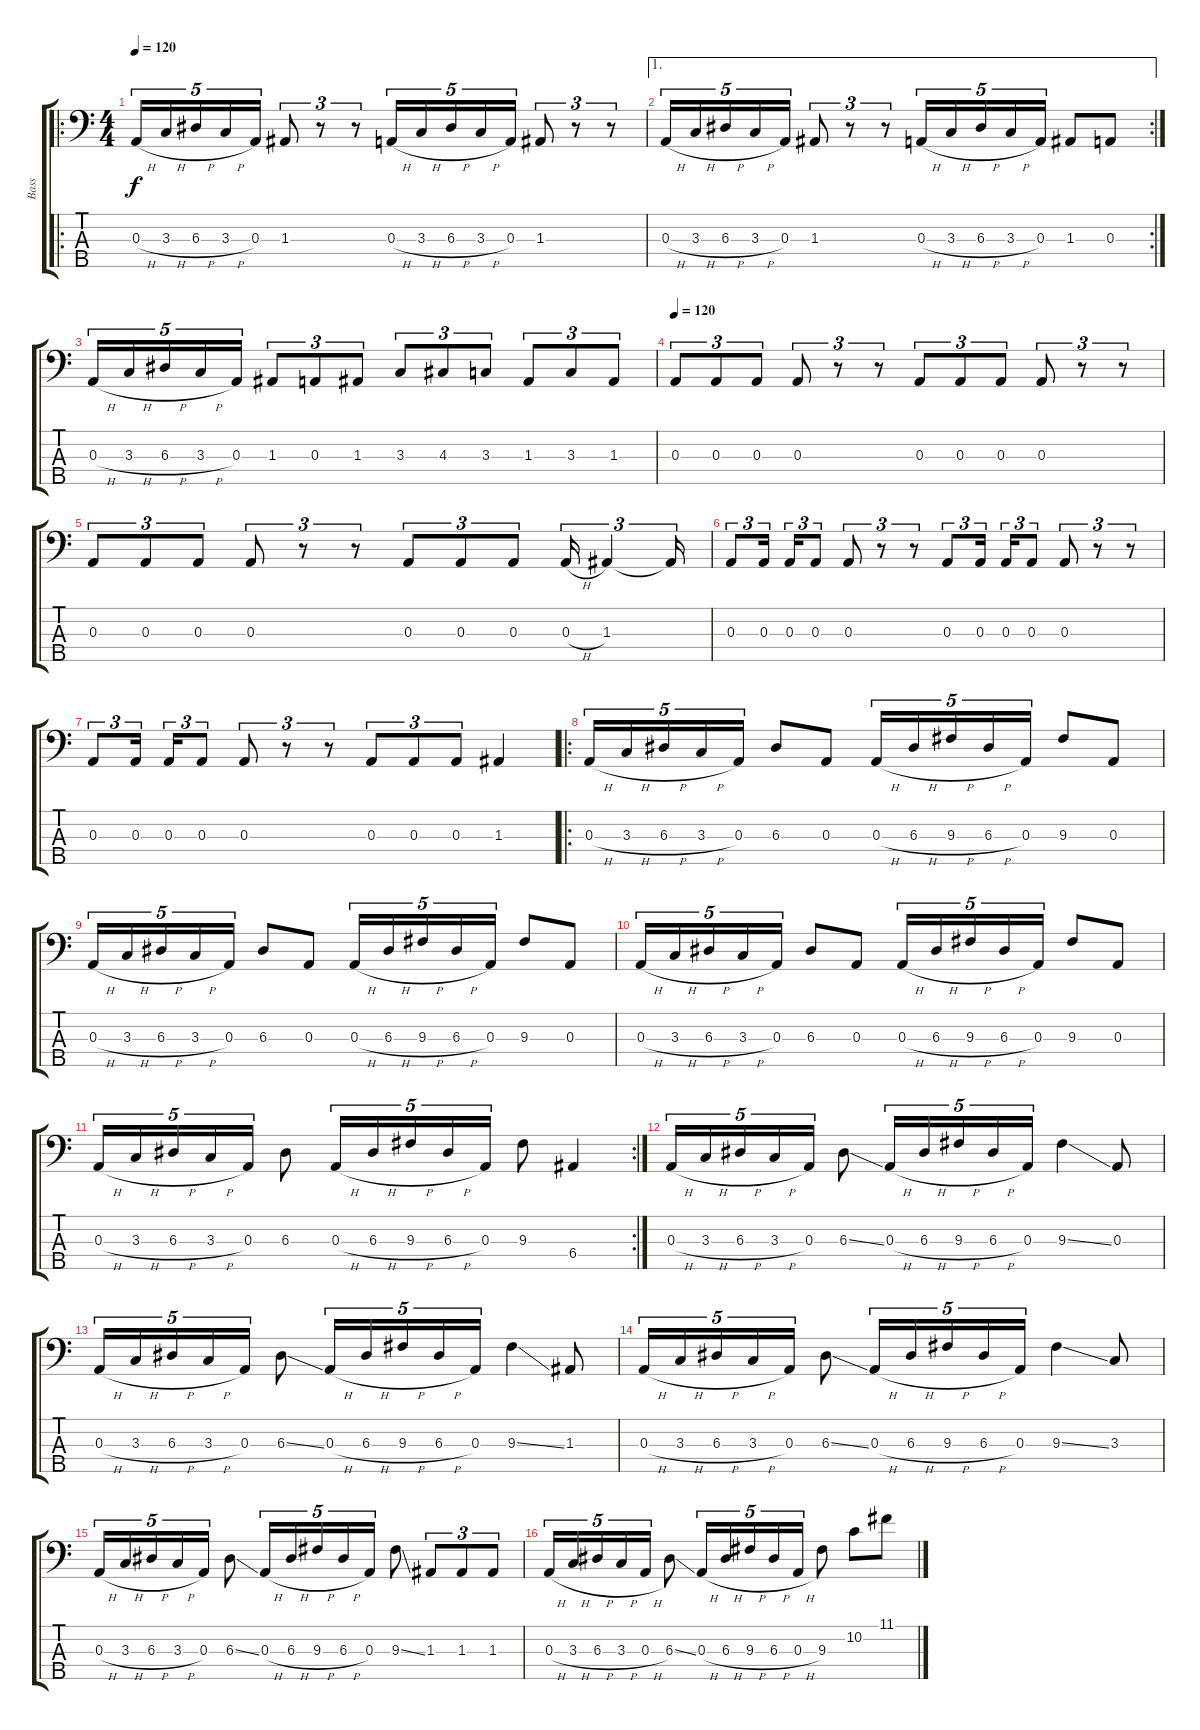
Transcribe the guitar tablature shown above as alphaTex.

\track ("Bass" "Bass") {instrument electricbassfinger}
\staff {score tabs}
\tuning (G2 D2 A1 E1 B0) {hide}
\ro
\ts (4 4)
\tempo 120
\clef f4
\ks c
0.3{h}.16{tu (5 4) dy f} 3.3{h}.16{tu (5 4)} 6.3{h}.16{tu (5 4)} 3.3{h}.16{tu (5 4)} 0.3.16{tu (5 4)} 1.3.8{tu (3 2)} r.8{tu (3 2)} r.8{tu (3 2)} 0.3{h}.16{tu (5 4)} 3.3{h}.16{tu (5 4)} 6.3{h}.16{tu (5 4)} 3.3{h}.16{tu (5 4)} 0.3.16{tu (5 4)} 1.3.8{tu (3 2)} r.8{tu (3 2)} r.8{tu (3 2)} |
\ae 1
\rc 2
0.3{h}.16{tu (5 4)} 3.3{h}.16{tu (5 4)} 6.3{h}.16{tu (5 4)} 3.3{h}.16{tu (5 4)} 0.3.16{tu (5 4)} 1.3.8{tu (3 2)} r.8{tu (3 2)} r.8{tu (3 2)} 0.3{h}.16{tu (5 4)} 3.3{h}.16{tu (5 4)} 6.3{h}.16{tu (5 4)} 3.3{h}.16{tu (5 4)} 0.3.16{tu (5 4)} 1.3.8 0.3.8 |
0.3{h}.16{tu (5 4)} 3.3{h}.16{tu (5 4)} 6.3{h}.16{tu (5 4)} 3.3{h}.16{tu (5 4)} 0.3.16{tu (5 4)} 1.3.8{tu (3 2)} 0.3.8{tu (3 2)} 1.3.8{tu (3 2)} 3.3.8{tu (3 2)} 4.3.8{tu (3 2)} 3.3.8{tu (3 2)} 1.3.8{tu (3 2)} 3.3.8{tu (3 2)} 1.3.8{tu (3 2)} |
\tempo 120
0.3.8{tu (3 2) instrument electricbassfinger} 0.3.8{tu (3 2)} 0.3.8{tu (3 2)} 0.3.8{tu (3 2)} r.8{tu (3 2)} r.8{tu (3 2)} 0.3.8{tu (3 2)} 0.3.8{tu (3 2)} 0.3.8{tu (3 2)} 0.3.8{tu (3 2)} r.8{tu (3 2)} r.8{tu (3 2)} |
0.3.8{tu (3 2)} 0.3.8{tu (3 2)} 0.3.8{tu (3 2)} 0.3.8{tu (3 2)} r.8{tu (3 2)} r.8{tu (3 2)} 0.3.8{tu (3 2)} 0.3.8{tu (3 2)} 0.3.8{tu (3 2)} 0.3{h}.16{tu (3 2)} 1.3.4{tu (3 2)} 1.3{t}.16{tu (3 2)} |
0.3.8{tu (3 2)} 0.3.16{tu (3 2)} 0.3.16{tu (3 2)} 0.3.8{tu (3 2)} 0.3.8{tu (3 2)} r.8{tu (3 2)} r.8{tu (3 2)} 0.3.8{tu (3 2)} 0.3.16{tu (3 2)} 0.3.16{tu (3 2)} 0.3.8{tu (3 2)} 0.3.8{tu (3 2)} r.8{tu (3 2)} r.8{tu (3 2)} |
0.3.8{tu (3 2)} 0.3.16{tu (3 2)} 0.3.16{tu (3 2)} 0.3.8{tu (3 2)} 0.3.8{tu (3 2)} r.8{tu (3 2)} r.8{tu (3 2)} 0.3.8{tu (3 2)} 0.3.8{tu (3 2)} 0.3.8{tu (3 2)} 1.3.4 |
\ro
0.3{h}.16{tu (5 4)} 3.3{h}.16{tu (5 4)} 6.3{h}.16{tu (5 4)} 3.3{h}.16{tu (5 4)} 0.3.16{tu (5 4)} 6.3.8 0.3.8 0.3{h}.16{tu (5 4)} 6.3{h}.16{tu (5 4)} 9.3{h}.16{tu (5 4)} 6.3{h}.16{tu (5 4)} 0.3.16{tu (5 4)} 9.3.8 0.3.8 |
0.3{h}.16{tu (5 4)} 3.3{h}.16{tu (5 4)} 6.3{h}.16{tu (5 4)} 3.3{h}.16{tu (5 4)} 0.3.16{tu (5 4)} 6.3.8 0.3.8 0.3{h}.16{tu (5 4)} 6.3{h}.16{tu (5 4)} 9.3{h}.16{tu (5 4)} 6.3{h}.16{tu (5 4)} 0.3.16{tu (5 4)} 9.3.8 0.3.8 |
0.3{h}.16{tu (5 4)} 3.3{h}.16{tu (5 4)} 6.3{h}.16{tu (5 4)} 3.3{h}.16{tu (5 4)} 0.3.16{tu (5 4)} 6.3.8 0.3.8 0.3{h}.16{tu (5 4)} 6.3{h}.16{tu (5 4)} 9.3{h}.16{tu (5 4)} 6.3{h}.16{tu (5 4)} 0.3.16{tu (5 4)} 9.3.8 0.3.8 |
\rc 2
0.3{h}.16{tu (5 4)} 3.3{h}.16{tu (5 4)} 6.3{h}.16{tu (5 4)} 3.3{h}.16{tu (5 4)} 0.3.16{tu (5 4)} 6.3.8 0.3{h}.16{tu (5 4)} 6.3{h}.16{tu (5 4)} 9.3{h}.16{tu (5 4)} 6.3{h}.16{tu (5 4)} 0.3.16{tu (5 4)} 9.3.8 6.4.4 |
0.3{h}.16{tu (5 4)} 3.3{h}.16{tu (5 4)} 6.3{h}.16{tu (5 4)} 3.3{h}.16{tu (5 4)} 0.3.16{tu (5 4)} 6.3{ss}.8 0.3{h}.16{tu (5 4)} 6.3{h}.16{tu (5 4)} 9.3{h}.16{tu (5 4)} 6.3{h}.16{tu (5 4)} 0.3.16{tu (5 4)} 9.3{ss}.4 0.3.8 |
0.3{h}.16{tu (5 4)} 3.3{h}.16{tu (5 4)} 6.3{h}.16{tu (5 4)} 3.3{h}.16{tu (5 4)} 0.3.16{tu (5 4)} 6.3{ss}.8 0.3{h}.16{tu (5 4)} 6.3{h}.16{tu (5 4)} 9.3{h}.16{tu (5 4)} 6.3{h}.16{tu (5 4)} 0.3.16{tu (5 4)} 9.3{ss}.4 1.3.8 |
0.3{h}.16{tu (5 4)} 3.3{h}.16{tu (5 4)} 6.3{h}.16{tu (5 4)} 3.3{h}.16{tu (5 4)} 0.3.16{tu (5 4)} 6.3{ss}.8 0.3{h}.16{tu (5 4)} 6.3{h}.16{tu (5 4)} 9.3{h}.16{tu (5 4)} 6.3{h}.16{tu (5 4)} 0.3.16{tu (5 4)} 9.3{ss}.4 3.3.8 |
0.3{h}.16{tu (5 4)} 3.3{h}.16{tu (5 4)} 6.3{h}.16{tu (5 4)} 3.3{h}.16{tu (5 4)} 0.3.16{tu (5 4)} 6.3{ss}.8 0.3{h}.16{tu (5 4)} 6.3{h}.16{tu (5 4)} 9.3{h}.16{tu (5 4)} 6.3{h}.16{tu (5 4)} 0.3.16{tu (5 4)} 9.3{ss}.8 1.3.8{tu (3 2)} 1.3.8{tu (3 2)} 1.3.8{tu (3 2)} |
0.3{h}.16{tu (5 4)} 3.3{h}.16{tu (5 4)} 6.3{h}.16{tu (5 4)} 3.3{h}.16{tu (5 4)} 0.3{h}.16{tu (5 4)} 6.3{ss}.8 0.3{h}.16{tu (5 4)} 6.3{h}.16{tu (5 4)} 9.3{h}.16{tu (5 4)} 6.3{h}.16{tu (5 4)} 0.3{h}.16{tu (5 4)} 9.3.8 10.2.8 11.1.8
